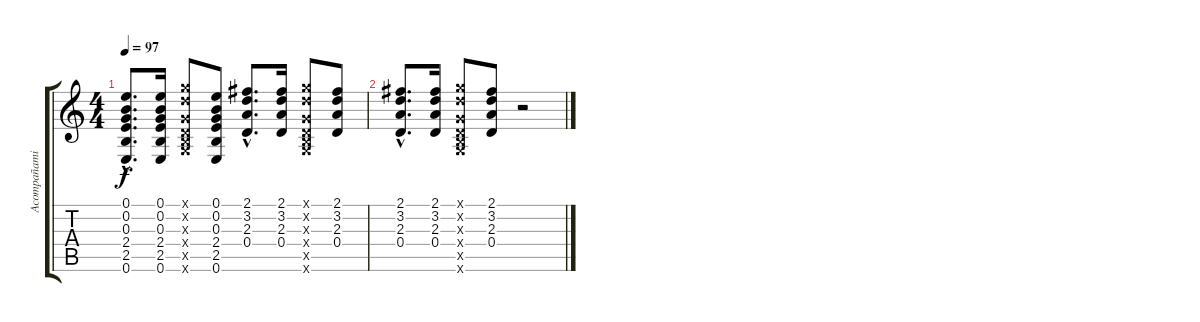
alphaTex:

\track ("Acompañamiento" "Acompañami") {instrument acousticguitarnylon}
\staff {score tabs}
\tuning (E4 B3 G3 D3 A2 E2) {hide}
\ts (4 4)
\tempo 97
\clef g2
\ks c
(0.1{hac} 0.2{hac} 0.3{hac} 2.4{hac} 2.5{hac} 0.6{hac}).8{d dy f} (0.1 0.2 0.3 2.4 2.5 0.6).16 (3.1{x} 3.2{x} 0.3{x} 0.4{x} 2.5{x} 3.6{x}).8 (0.1 0.2 0.3 2.4 2.5 0.6).8 (2.1{hac} 3.2{hac} 2.3{hac} 0.4{hac}).8{d} (2.1 3.2 2.3 0.4).16 (3.1{x} 3.2{x} 0.3{x} 0.4{x} 2.5{x} 3.6{x}).8 (2.1 3.2 2.3 0.4).8 |
(2.1{hac} 3.2{hac} 2.3{hac} 0.4{hac}).8{d} (2.1 3.2 2.3 0.4).16 (3.1{x} 3.2{x} 0.3{x} 0.4{x} 2.5{x} 3.6{x}).8 (2.1 3.2 2.3 0.4).8 r.2
